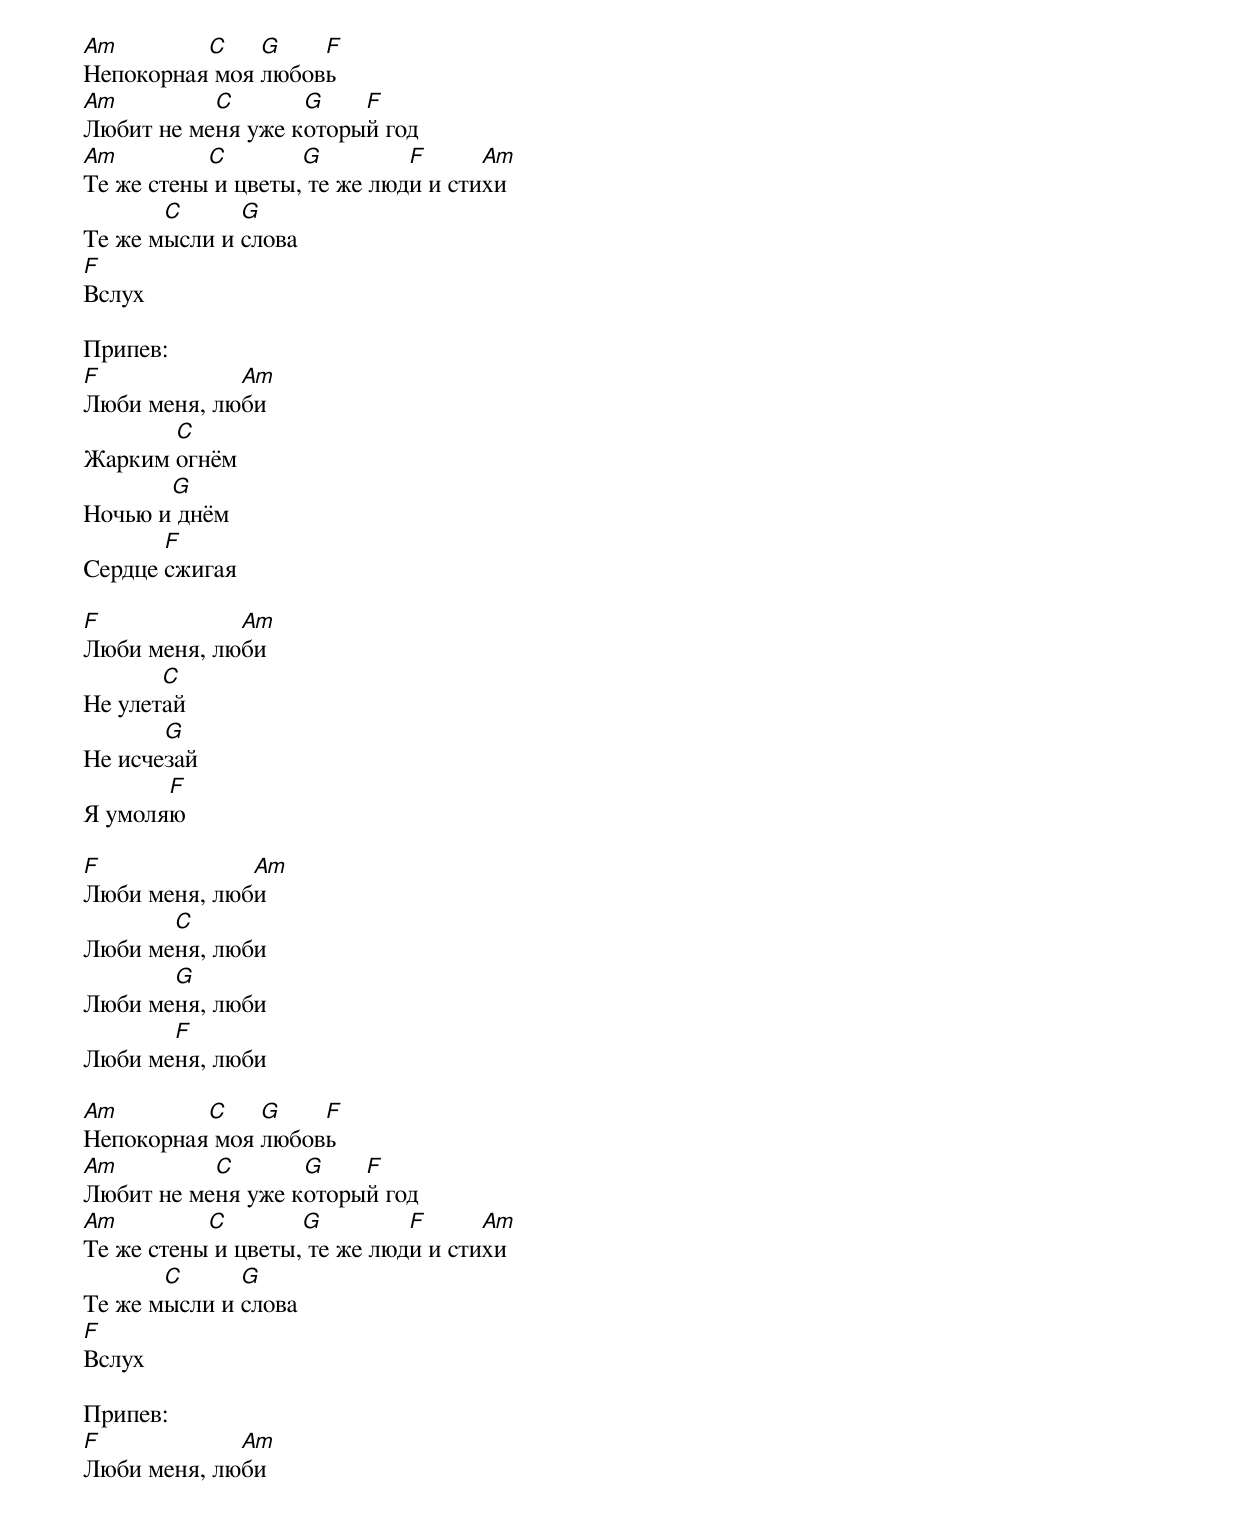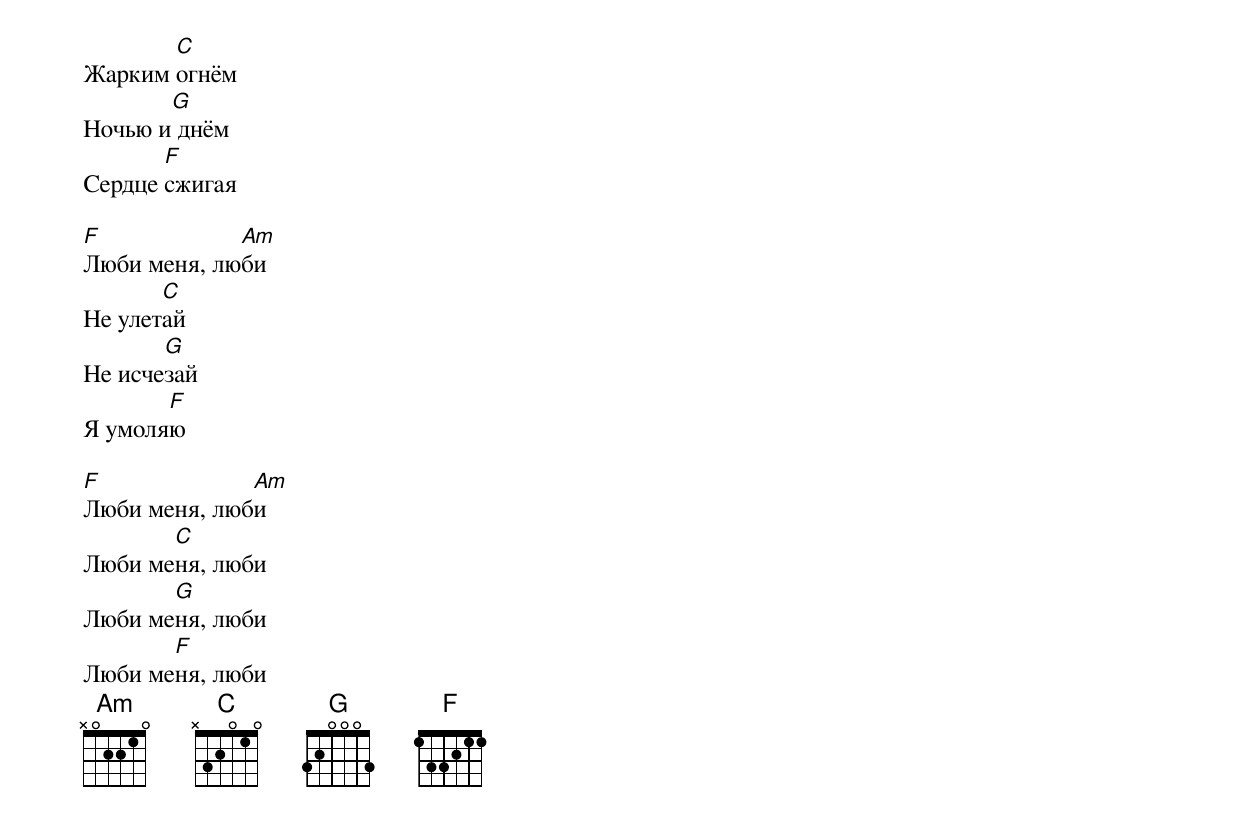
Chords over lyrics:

Am        C    G    F
Непокорная моя любовь
Am         C       G    F
Любит не меня уже который год
Am         C        G         F      Am
Те же стены и цветы, те же люди и стихи
       C      G
Те же мысли и слова
F
Вслух

Припев:
F            Am
Люби меня, люби
       C
Жарким огнём
       G
Ночью и днём
       F
Сердце сжигая

F            Am
Люби меня, люби
       C
Не улетай
       G
Не исчезай
       F
Я умоляю

F             Am
Люби меня, люби
       C
Люби меня, люби
       G
Люби меня, люби
       F
Люби меня, люби

Am        C    G    F
Непокорная моя любовь
Am         C       G    F
Любит не меня уже который год
Am         C        G         F      Am
Те же стены и цветы, те же люди и стихи
       C      G
Те же мысли и слова
F
Вслух

Припев:
F            Am
Люби меня, люби
       C
Жарким огнём
       G
Ночью и днём
       F
Сердце сжигая

F            Am
Люби меня, люби
       C
Не улетай
       G
Не исчезай
       F
Я умоляю

F             Am
Люби меня, люби
       C
Люби меня, люби
       G
Люби меня, люби
       F
Люби меня, люби
